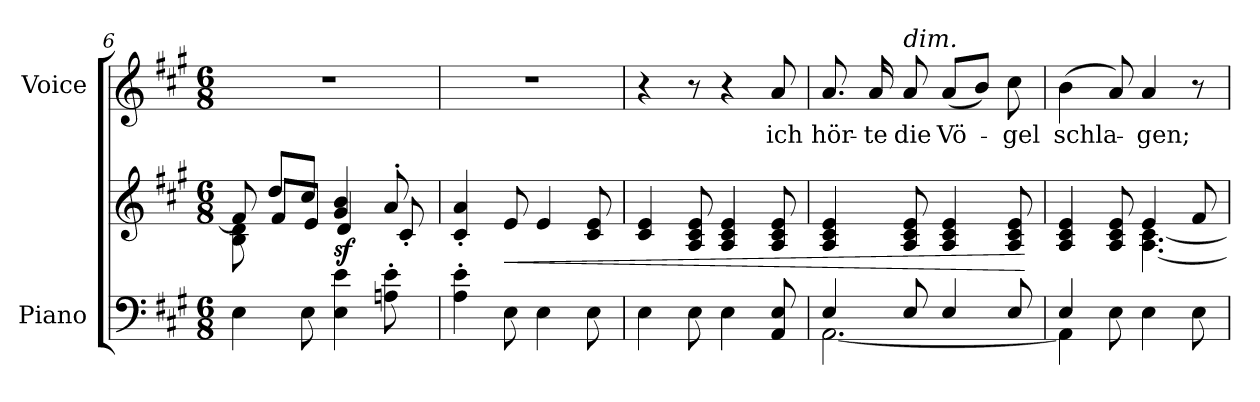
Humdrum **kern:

**kern	**kern	**dynam	**kern	**text
*part2	*part2	*part2	*part1	*part1
*staff3	*staff2	*staff2/3	*staff1	*staff1
*I"Piano	*	*	*I"Voice	*
*I'Pno	*	*	*	*
*clefF4	*clefG2	*	*clefG2	*
*k[f#c#g#]	*k[f#c#g#]	*	*k[f#c#g#]	*
*M6/8	*M6/8	*	*M6/8	*
=6	=6	=6	=6	=6
*	*^	*	*	*
4E\	8f#/]	8B\ 8d\	.	2.r	.
.	8dd/L	8f#/L	.	.	.
8E\	8cc#/J	8e/J	.	.	.
!	!	!	!LO:DY:b	!	!
4E\ 4e\	4g#/ 4b/	4d/	sf	.	.
8An\' 8e\'	8a'</	8c#'/	.	.	.
*	*v	*v	*	*	*
=7	=7	=7	=7	=7
4A\' 4e\'	4c#/' 4a/'	.	2.r	.
!	!	!LO:HP:b	!	!
8E\	8e/	<	.	.
4E\	4e/	.	.	.
8E\	8c#/ 8e/	.	.	.
=8	=8	=8	=8	=8
4E\	4c#/ 4e/	.	4r	.
8E\	8A/ 8c#/ 8e/	.	8r	.
4E\	4A/ 4c#/ 4e/	.	4r	.
!	!	!	!	!LO:LY:b
8AA/ 8E/	8A/ 8c#/ 8e/	.	8a/	ich
=9	=9	=9	=9	=9
*^	*	*	*	*
!	!	!	!	!	!LO:LY:b
4E/	[2.AA\	4A/ 4c#/ 4e/	.	8.a/	hör-
!	!	!	!	!	!LO:LY:b
.	.	.	.	16a/	-te
!	!	!	!	!LO:TX:a:i:t=dim.	!
!	!	!	!	!	!LO:LY:b
8E/	.	8A/ 8c#/ 8e/	.	8a/	die
!	!	!	!	!	!LO:LY:b
4E/	.	4A/ 4c#/ 4e/	.	(8a/L	Vö-
.	.	.	.	8b/J)	.
!	!	!	!	!	!LO:LY:b
8E/	.	8A/ 8c#/ 8e/	.	8cc#\	-gel
*v	*v	*	*	*	*
.	.	[	.	.
!!LO:LB:g=z
=10	=10	=10	=10	=10
*^	*^	*	*	*
!	!	!	!	!	!	!LO:LY:b
4E/	4AA\]	4A/ 4c#/ 4e/	4.ryy	.	(<4b\	schla-
8E\	2ryy	8A/ 8c#/ 8e/	.	.	8a/)	.
!	!	!	!	!	!	!LO:LY:b
4E\	.	4e/	[4.A\ [4.c#\	.	4a/	-gen;
8E\	.	8f#/	.	.	8r	.
*v	*v	*	*	*	*	*
*	*v	*v	*	*	*
=	=	=	=	=
*-	*-	*-	*-	*-
